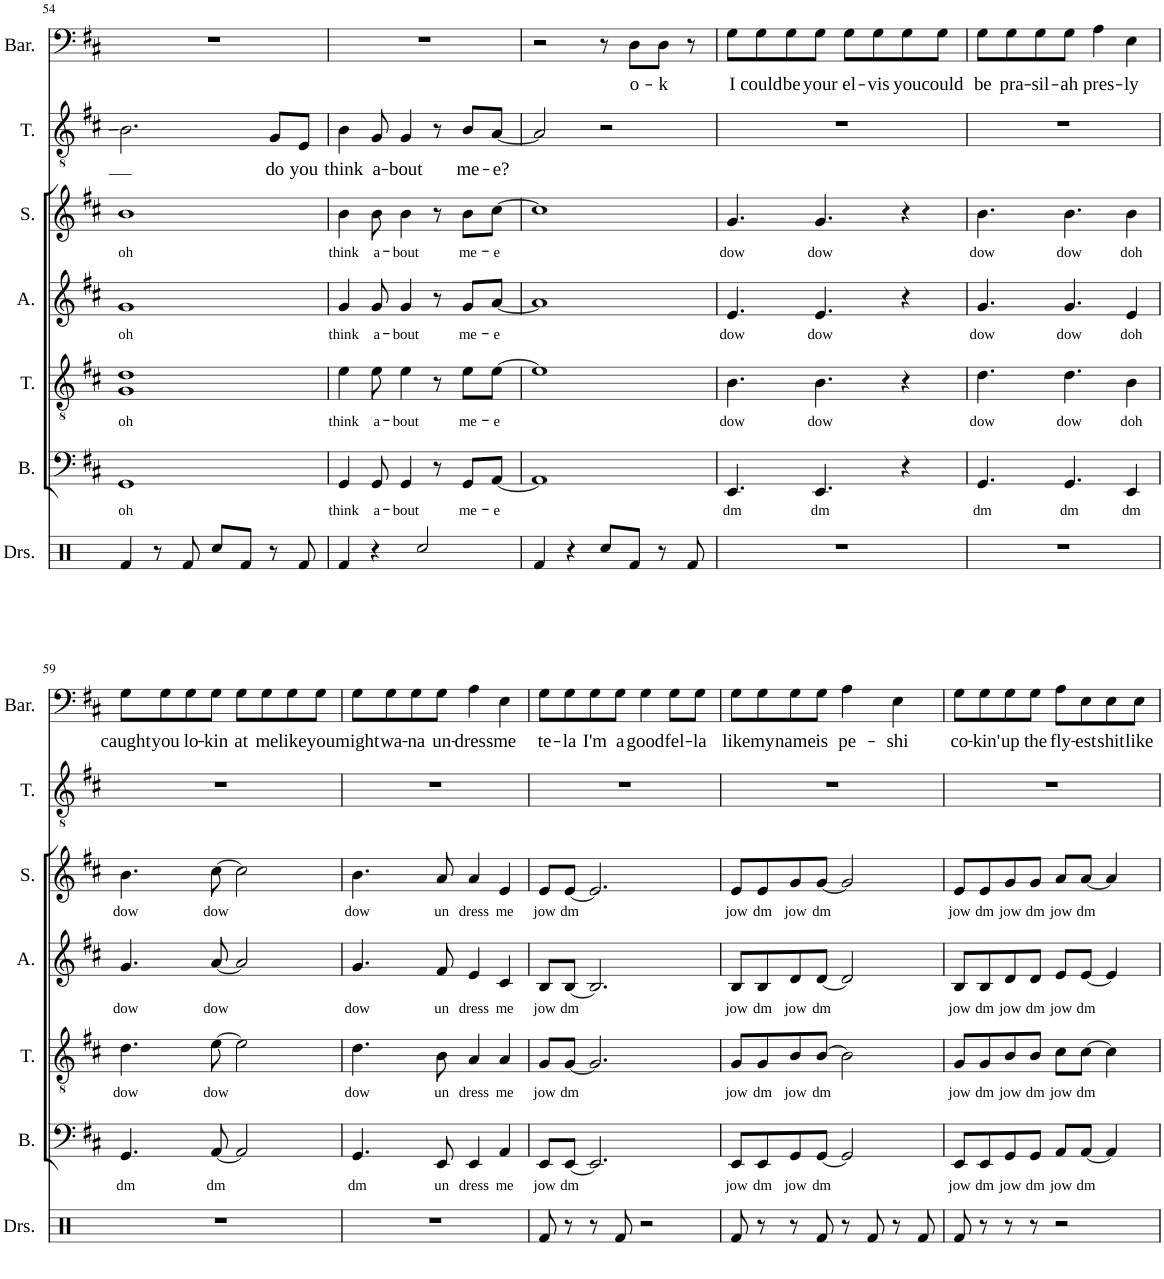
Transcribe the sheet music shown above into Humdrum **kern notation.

**kern	**kern	**text	**kern	**text	**kern	**text	**kern	**text	**kern	**text	**kern	**text
*part7	*part6	*part6	*part5	*part5	*part4	*part4	*part3	*part3	*part2	*part2	*part1	*part1
*staff7	*staff6	*staff6	*staff5	*staff5	*staff4	*staff4	*staff3	*staff3	*staff2	*staff2	*staff1	*staff1
*I"Drumset	*I"Bass	*	*I"Tenor	*	*I"Alto	*	*I"Soprano	*	*I"Tenor	*	*I"Baritone	*
*I'Drs.	*I'B.	*	*I'T.	*	*I'A.	*	*I'S.	*	*I'T.	*	*I'Bar.	*
!!LO:PB:g=z
*clefX	*clefF4	*	*clefGv2	*	*clefG2	*	*clefG2	*	*clefGv2	*	*clefF4	*
*k[]	*k[f#c#]	*	*k[f#c#]	*	*k[f#c#]	*	*k[f#c#]	*	*k[f#c#]	*	*k[f#c#]	*
*M4/4	*M4/4	*	*M4/4	*	*M4/4	*	*M4/4	*	*M4/4	*	*M4/4	*
=54	=54	=54	=54	=54	=54	=54	=54	=54	=54	=54	=54	=54
!	!	!LO:LY:b	!	!LO:LY:b	!	!LO:LY:b	!	!LO:LY:b	!	!	!	!
4Rf/	1GG	oh	1G 1d	oh	1g	oh	1b	oh	2.B\	.	1r	.
8r	.	.	.	.	.	.	.	.	.	.	.	.
8Rf/	.	.	.	.	.	.	.	.	.	.	.	.
8Rcc/L	.	.	.	.	.	.	.	.	.	.	.	.
8Rf/J	.	.	.	.	.	.	.	.	.	.	.	.
!	!	!	!	!	!	!	!	!	!	!LO:LY:b	!	!
8r	.	.	.	.	.	.	.	.	8G/L	do	.	.
!	!	!	!	!	!	!	!	!	!	!LO:LY:b	!	!
8Rf/	.	.	.	.	.	.	.	.	8E/J	you	.	.
=55	=55	=55	=55	=55	=55	=55	=55	=55	=55	=55	=55	=55
!	!	!LO:LY:b	!	!LO:LY:b	!	!LO:LY:b	!	!LO:LY:b	!	!LO:LY:b	!	!
4Rf/	4GG/	think	4e\	think	4g/	think	4b\	think	4B\	think	1r	.
!	!	!LO:LY:b	!	!LO:LY:b	!	!LO:LY:b	!	!LO:LY:b	!	!LO:LY:b	!	!
4r	8GG/	a-	8e\	a-	8g/	a-	8b\	a-	8G/	a-	.	.
!	!	!LO:LY:b	!	!LO:LY:b	!	!LO:LY:b	!	!LO:LY:b	!	!LO:LY:b	!	!
.	4GG/	-bout	4e\	-bout	4g/	-bout	4b\	-bout	4G/	-bout	.	.
2Rcc/	.	.	.	.	.	.	.	.	.	.	.	.
.	8r	.	8r	.	8r	.	8r	.	8r	.	.	.
!	!	!LO:LY:b	!	!LO:LY:b	!	!LO:LY:b	!	!LO:LY:b	!	!LO:LY:b	!	!
.	8GG/L	me-	8e\L	me-	8g/L	me-	8b\L	me-	8B/L	me-	.	.
!	!	!LO:LY:b	!	!LO:LY:b	!	!LO:LY:b	!	!LO:LY:b	!	!LO:LY:b	!	!
.	[8AA/J	-e	[8e\J	-e	[8a/J	-e	[8cc#\J	-e	[8A/J	-e?	.	.
=56	=56	=56	=56	=56	=56	=56	=56	=56	=56	=56	=56	=56
4Rf/	1AA]	.	1e]	.	1a]	.	1cc#]	.	2A/]	.	2r	.
4r	.	.	.	.	.	.	.	.	.	.	.	.
8Rcc/L	.	.	.	.	.	.	.	.	2r	.	8r	.
!	!	!	!	!	!	!	!	!	!	!	!	!LO:LY:b
8Rf/J	.	.	.	.	.	.	.	.	.	.	8D\L	o-
!	!	!	!	!	!	!	!	!	!	!	!	!LO:LY:b
8r	.	.	.	.	.	.	.	.	.	.	8D\J	-k
8Rf/	.	.	.	.	.	.	.	.	.	.	8r	.
=57	=57	=57	=57	=57	=57	=57	=57	=57	=57	=57	=57	=57
!	!	!LO:LY:b	!	!LO:LY:b	!	!LO:LY:b	!	!LO:LY:b	!	!	!	!LO:LY:b
1r	4.EE/	dm	4.B\	dow	4.e/	dow	4.g/	dow	1r	.	8G\L	I
!	!	!	!	!	!	!	!	!	!	!	!	!LO:LY:b
.	.	.	.	.	.	.	.	.	.	.	8G\	could
!	!	!	!	!	!	!	!	!	!	!	!	!LO:LY:b
.	.	.	.	.	.	.	.	.	.	.	8G\	be
!	!	!LO:LY:b	!	!LO:LY:b	!	!LO:LY:b	!	!LO:LY:b	!	!	!	!LO:LY:b
.	4.EE/	dm	4.B\	dow	4.e/	dow	4.g/	dow	.	.	8G\J	your
!	!	!	!	!	!	!	!	!	!	!	!	!LO:LY:b
.	.	.	.	.	.	.	.	.	.	.	8G\L	el-
!	!	!	!	!	!	!	!	!	!	!	!	!LO:LY:b
.	.	.	.	.	.	.	.	.	.	.	8G\	-vis
!	!	!	!	!	!	!	!	!	!	!	!	!LO:LY:b
.	4r	.	4r	.	4r	.	4r	.	.	.	8G\	you
!	!	!	!	!	!	!	!	!	!	!	!	!LO:LY:b
.	.	.	.	.	.	.	.	.	.	.	8G\J	could
=58	=58	=58	=58	=58	=58	=58	=58	=58	=58	=58	=58	=58
!	!	!LO:LY:b	!	!LO:LY:b	!	!LO:LY:b	!	!LO:LY:b	!	!	!	!LO:LY:b
1r	4.GG/	dm	4.d\	dow	4.g/	dow	4.b\	dow	1r	.	8G\L	be
!	!	!	!	!	!	!	!	!	!	!	!	!LO:LY:b
.	.	.	.	.	.	.	.	.	.	.	8G\	pra-
!	!	!	!	!	!	!	!	!	!	!	!	!LO:LY:b
.	.	.	.	.	.	.	.	.	.	.	8G\	-sil-
!	!	!LO:LY:b	!	!LO:LY:b	!	!LO:LY:b	!	!LO:LY:b	!	!	!	!LO:LY:b
.	4.GG/	dm	4.d\	dow	4.g/	dow	4.b\	dow	.	.	8G\J	-ah
!	!	!	!	!	!	!	!	!	!	!	!	!LO:LY:b
.	.	.	.	.	.	.	.	.	.	.	4A\	pres-
!	!	!LO:LY:b	!	!LO:LY:b	!	!LO:LY:b	!	!LO:LY:b	!	!	!	!LO:LY:b
.	4EE/	dm	4B\	doh	4e/	doh	4b\	doh	.	.	4E\	-ly
!!LO:LB:g=z
=59	=59	=59	=59	=59	=59	=59	=59	=59	=59	=59	=59	=59
!	!	!LO:LY:b	!	!LO:LY:b	!	!LO:LY:b	!	!LO:LY:b	!	!	!	!LO:LY:b
1r	4.GG/	dm	4.d\	dow	4.g/	dow	4.b\	dow	1r	.	8G\L	caught
!	!	!	!	!	!	!	!	!	!	!	!	!LO:LY:b
.	.	.	.	.	.	.	.	.	.	.	8G\	you
!	!	!	!	!	!	!	!	!	!	!	!	!LO:LY:b
.	.	.	.	.	.	.	.	.	.	.	8G\	lo-
!	!	!LO:LY:b	!	!LO:LY:b	!	!LO:LY:b	!	!LO:LY:b	!	!	!	!LO:LY:b
.	[8AA/	dm	[8e\	dow	[8a/	dow	[8cc#\	dow	.	.	8G\J	-kin
!	!	!	!	!	!	!	!	!	!	!	!	!LO:LY:b
.	2AA/]	.	2e\]	.	2a/]	.	2cc#\]	.	.	.	8G\L	at
!	!	!	!	!	!	!	!	!	!	!	!	!LO:LY:b
.	.	.	.	.	.	.	.	.	.	.	8G\	me
!	!	!	!	!	!	!	!	!	!	!	!	!LO:LY:b
.	.	.	.	.	.	.	.	.	.	.	8G\	like
!	!	!	!	!	!	!	!	!	!	!	!	!LO:LY:b
.	.	.	.	.	.	.	.	.	.	.	8G\J	you
=60	=60	=60	=60	=60	=60	=60	=60	=60	=60	=60	=60	=60
!	!	!LO:LY:b	!	!LO:LY:b	!	!LO:LY:b	!	!LO:LY:b	!	!	!	!LO:LY:b
1r	4.GG/	dm	4.d\	dow	4.g/	dow	4.b\	dow	1r	.	8G\L	might
!	!	!	!	!	!	!	!	!	!	!	!	!LO:LY:b
.	.	.	.	.	.	.	.	.	.	.	8G\	wa-
!	!	!	!	!	!	!	!	!	!	!	!	!LO:LY:b
.	.	.	.	.	.	.	.	.	.	.	8G\	-na
!	!	!LO:LY:b	!	!LO:LY:b	!	!LO:LY:b	!	!LO:LY:b	!	!	!	!LO:LY:b
.	8EE/	un	8B\	un	8f#/	un	8a/	un	.	.	8G\J	un-
!	!	!LO:LY:b	!	!LO:LY:b	!	!LO:LY:b	!	!LO:LY:b	!	!	!	!LO:LY:b
.	4EE/	dress	4A/	dress	4e/	dress	4a/	dress	.	.	4A\	-dress
!	!	!LO:LY:b	!	!LO:LY:b	!	!LO:LY:b	!	!LO:LY:b	!	!	!	!LO:LY:b
.	4AA/	me	4A/	me	4c#/	me	4e/	me	.	.	4E\	me
=61	=61	=61	=61	=61	=61	=61	=61	=61	=61	=61	=61	=61
!	!	!LO:LY:b	!	!LO:LY:b	!	!LO:LY:b	!	!LO:LY:b	!	!	!	!LO:LY:b
8Rf/	8EE/L	jow	8G/L	jow	8B/L	jow	8e/L	jow	1r	.	8G\L	te-
!	!	!LO:LY:b	!	!LO:LY:b	!	!LO:LY:b	!	!LO:LY:b	!	!	!	!LO:LY:b
8r	[8EE/J	dm	[8G/J	dm	[8B/J	dm	[8e/J	dm	.	.	8G\	-la
!	!	!	!	!	!	!	!	!	!	!	!	!LO:LY:b
8r	2.EE/]	.	2.G/]	.	2.B/]	.	2.e/]	.	.	.	8G\	I'm
!	!	!	!	!	!	!	!	!	!	!	!	!LO:LY:b
8Rf/	.	.	.	.	.	.	.	.	.	.	8G\J	a
!	!	!	!	!	!	!	!	!	!	!	!	!LO:LY:b
2r	.	.	.	.	.	.	.	.	.	.	4G\	good
!	!	!	!	!	!	!	!	!	!	!	!	!LO:LY:b
.	.	.	.	.	.	.	.	.	.	.	8G\L	fel-
!	!	!	!	!	!	!	!	!	!	!	!	!LO:LY:b
.	.	.	.	.	.	.	.	.	.	.	8G\J	-la
=62	=62	=62	=62	=62	=62	=62	=62	=62	=62	=62	=62	=62
!	!	!LO:LY:b	!	!LO:LY:b	!	!LO:LY:b	!	!LO:LY:b	!	!	!	!LO:LY:b
8Rf/	8EE/L	jow	8G/L	jow	8B/L	jow	8e/L	jow	1r	.	8G\L	like
!	!	!LO:LY:b	!	!LO:LY:b	!	!LO:LY:b	!	!LO:LY:b	!	!	!	!LO:LY:b
8r	8EE/	dm	8G/	dm	8B/	dm	8e/	dm	.	.	8G\	my
!	!	!LO:LY:b	!	!LO:LY:b	!	!LO:LY:b	!	!LO:LY:b	!	!	!	!LO:LY:b
8r	8GG/	jow	8B/	jow	8d/	jow	8g/	jow	.	.	8G\	name
!	!	!LO:LY:b	!	!LO:LY:b	!	!LO:LY:b	!	!LO:LY:b	!	!	!	!LO:LY:b
8Rf/	[8GG/J	dm	[8B/J	dm	[8d/J	dm	[8g/J	dm	.	.	8G\J	is
!	!	!	!	!	!	!	!	!	!	!	!	!LO:LY:b
8r	2GG/]	.	2B\]	.	2d/]	.	2g/]	.	.	.	4A\	pe-
8Rf/	.	.	.	.	.	.	.	.	.	.	.	.
!	!	!	!	!	!	!	!	!	!	!	!	!LO:LY:b
8r	.	.	.	.	.	.	.	.	.	.	4E\	-shi
8Rf/	.	.	.	.	.	.	.	.	.	.	.	.
=63	=63	=63	=63	=63	=63	=63	=63	=63	=63	=63	=63	=63
!	!	!LO:LY:b	!	!LO:LY:b	!	!LO:LY:b	!	!LO:LY:b	!	!	!	!LO:LY:b
8Rf/	8EE/L	jow	8G/L	jow	8B/L	jow	8e/L	jow	1r	.	8G\L	co-
!	!	!LO:LY:b	!	!LO:LY:b	!	!LO:LY:b	!	!LO:LY:b	!	!	!	!LO:LY:b
8r	8EE/	dm	8G/	dm	8B/	dm	8e/	dm	.	.	8G\	-kin'
!	!	!LO:LY:b	!	!LO:LY:b	!	!LO:LY:b	!	!LO:LY:b	!	!	!	!LO:LY:b
8r	8GG/	jow	8B/	jow	8d/	jow	8g/	jow	.	.	8G\	up
!	!	!LO:LY:b	!	!LO:LY:b	!	!LO:LY:b	!	!LO:LY:b	!	!	!	!LO:LY:b
8r	8GG/J	dm	8B/J	dm	8d/J	dm	8g/J	dm	.	.	8G\J	the
!	!	!LO:LY:b	!	!LO:LY:b	!	!LO:LY:b	!	!LO:LY:b	!	!	!	!LO:LY:b
2r	8AA/L	jow	8c#\L	jow	8e/L	jow	8a/L	jow	.	.	8A\L	fly-
!	!	!LO:LY:b	!	!LO:LY:b	!	!LO:LY:b	!	!LO:LY:b	!	!	!	!LO:LY:b
.	[8AA/J	dm	[8c#\J	dm	[8e/J	dm	[8a/J	dm	.	.	8E\	-est
!	!	!	!	!	!	!	!	!	!	!	!	!LO:LY:b
.	4AA/]	.	4c#\]	.	4e/]	.	4a/]	.	.	.	8E\	shit
!	!	!	!	!	!	!	!	!	!	!	!	!LO:LY:b
.	.	.	.	.	.	.	.	.	.	.	8E\J	like
=	=	=	=	=	=	=	=	=	=	=	=	=
*-	*-	*-	*-	*-	*-	*-	*-	*-	*-	*-	*-	*-
